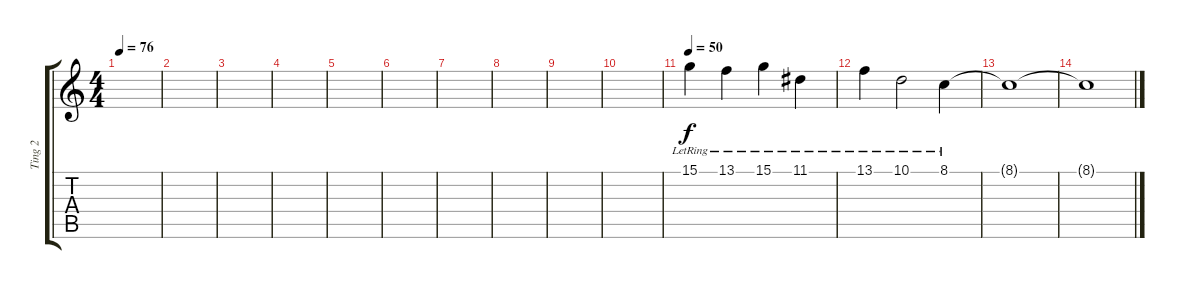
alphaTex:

\track ("Ting 2" "Ting 2") {instrument vibraphone}
\staff {score tabs}
\tuning (E4 B3 G3 D3 A2 E2) {hide}
\ts (4 4)
\tempo 76
\clef g2
\ks c
|
|
|
|
|
|
|
|
|
|
\tempo 50
15.1{lr}.4 13.1{lr}.4 15.1{lr}.4 11.1{lr}.4 |
13.1{lr}.4 10.1{lr}.2 8.1{lr}.4 |
8.1{t}.1 |
8.1{t}.1
